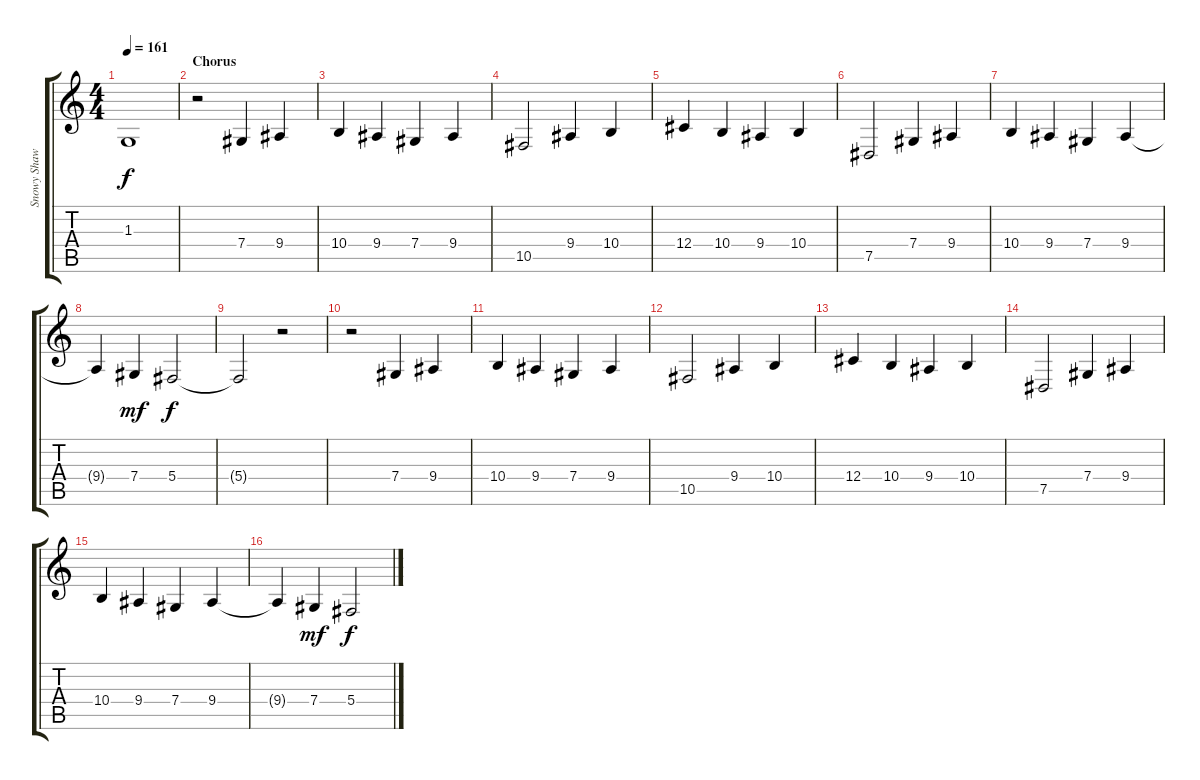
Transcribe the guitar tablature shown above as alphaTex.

\track ("Snowy Shaw" "Snowy Shaw") {instrument englishhorn}
\staff {score tabs}
\tuning (Eb4 Bb3 Gb3 Db3 Ab2 Eb2) {hide}
\ts (4 4)
\tempo 161
\clef g2
\ks c
1.3{t}.1{dy f} |
\section ("" "Chorus")
r.2 7.4.4 9.4.4 |
10.4.4 9.4.4 7.4.4 9.4.4 |
10.5.2 9.4.4 10.4.4 |
12.4.4 10.4.4 9.4.4 10.4.4 |
7.5.2 7.4.4 9.4.4 |
10.4.4 9.4.4 7.4.4 9.4.4 |
9.4{t}.4 7.4.4{dy mf} 5.4.2{dy f} |
5.4{t}.2 r.2 |
r.2 7.4.4 9.4.4 |
10.4.4 9.4.4 7.4.4 9.4.4 |
10.5.2 9.4.4 10.4.4 |
12.4.4 10.4.4 9.4.4 10.4.4 |
7.5.2 7.4.4 9.4.4 |
10.4.4 9.4.4 7.4.4 9.4.4 |
9.4{t}.4 7.4.4{dy mf} 5.4.2{dy f}
